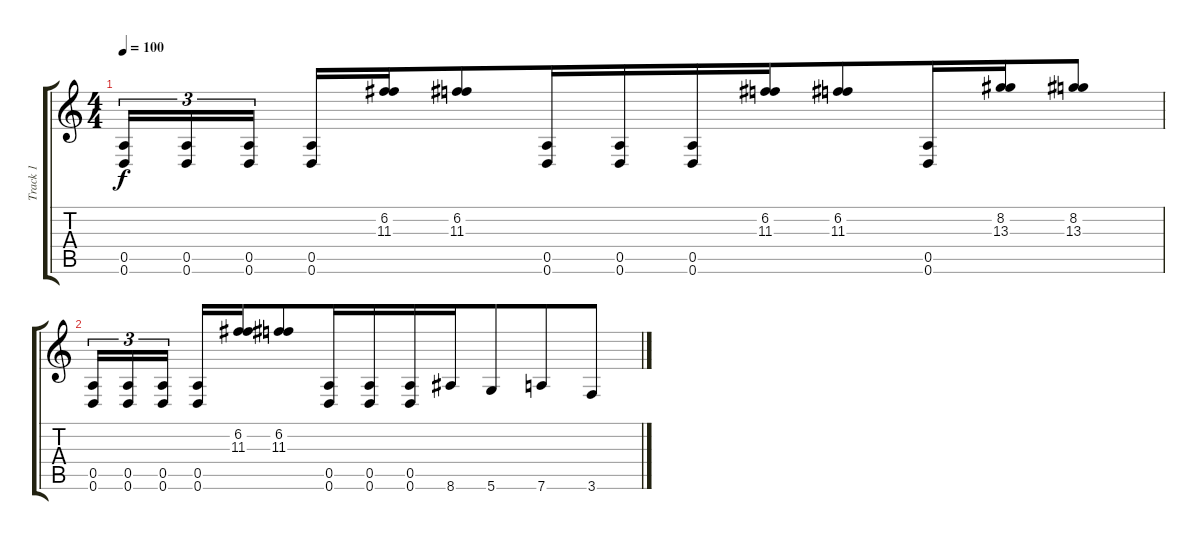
\track ("Track 1" "Track 1") {instrument distortionguitar}
\staff {score tabs}
\tuning (E4 B3 G3 D3 A2 D2) {hide}
\ts (4 4)
\tempo 100
\clef g2
\ks c
(0.5 0.6).16{tu (3 2) dy f beam merge} (0.5 0.6).16{tu (3 2) beam merge} (0.5 0.6).16{tu (3 2) beam splitsecondary} (0.5 0.6).16{beam merge} (6.2 11.3).16{beam merge} (6.2 11.3).8{beam merge} (0.5 0.6).16{beam merge} (0.5 0.6).16{beam merge} (0.5 0.6).16{beam merge} (6.2 11.3).16{beam merge} (6.2 11.3).8{beam merge} (0.5 0.6).16{beam merge} (8.2 13.3).16{beam merge} (8.2 13.3).8 |
(0.5 0.6).16{tu (3 2) beam merge} (0.5 0.6).16{tu (3 2) beam merge} (0.5 0.6).16{tu (3 2) beam splitsecondary} (0.5 0.6).16{beam merge} (6.2 11.3).16{beam merge} (6.2 11.3).8{beam merge} (0.5 0.6).16{beam merge} (0.5 0.6).16{beam merge} (0.5 0.6).16{beam merge} 8.6.16{beam merge} 5.6.8{beam merge} 7.6.8{beam merge} 3.6.8
